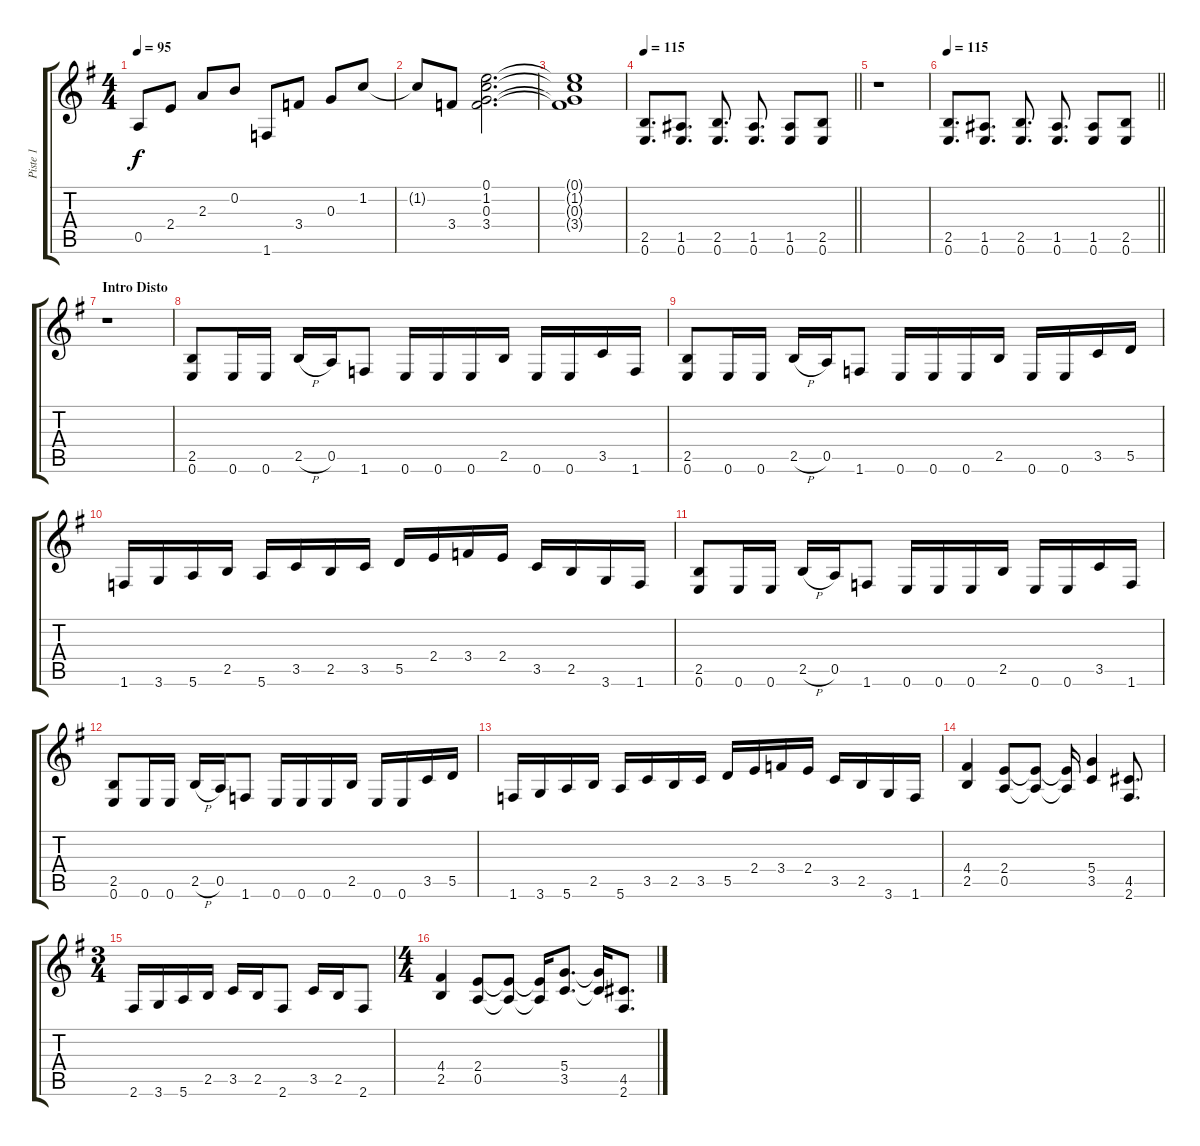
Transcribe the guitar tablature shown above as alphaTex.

\track ("Piste 1" "Piste 1") {instrument overdrivenguitar}
\staff {score tabs}
\tuning (E4 B3 G3 D3 A2 E2) {hide}
\ts (4 4)
\tempo 95
\clef g2
\ks eminor
0.5.8{dy f} 2.4.8 2.3.8 0.2.8 1.6.8 3.4.8 0.3.8 1.2.8 |
1.2{t}.8 3.4.8 (0.1 1.2 0.3 3.4).2{d} |
(0.1{t} 1.2{t} 0.3{t} 3.4{t}).1 |
\tempo 115
\barLineRight lightlight
(2.5 0.6).8{d} (1.5 0.6).8{d} (2.5 0.6).8{d} (1.5 0.6).8{d} (1.5 0.6).8 (2.5 0.6).8 |
r.1 |
\tempo 115
\barLineRight lightlight
(2.5 0.6).8{d} (1.5 0.6).8{d} (2.5 0.6).8{d} (1.5 0.6).8{d} (1.5 0.6).8 (2.5 0.6).8 |
\section ("" "Intro Disto")
r.1 |
(2.5 0.6).8 0.6.16 0.6.16 2.5{h}.16 0.5.16 1.6.8 0.6.16 0.6.16 0.6.16 2.5.16 0.6.16 0.6.16 3.5.16 1.6.16 |
(2.5 0.6).8 0.6.16 0.6.16 2.5{h}.16 0.5.16 1.6.8 0.6.16 0.6.16 0.6.16 2.5.16 0.6.16 0.6.16 3.5.16 5.5.16 |
1.6.16 3.6.16 5.6.16 2.5.16 5.6.16 3.5.16 2.5.16 3.5.16 5.5.16 2.4.16 3.4.16 2.4.16 3.5.16 2.5.16 3.6.16 1.6.16 |
(2.5 0.6).8 0.6.16 0.6.16 2.5{h}.16 0.5.16 1.6.8 0.6.16 0.6.16 0.6.16 2.5.16 0.6.16 0.6.16 3.5.16 1.6.16 |
(2.5 0.6).8 0.6.16 0.6.16 2.5{h}.16 0.5.16 1.6.8 0.6.16 0.6.16 0.6.16 2.5.16 0.6.16 0.6.16 3.5.16 5.5.16 |
1.6.16 3.6.16 5.6.16 2.5.16 5.6.16 3.5.16 2.5.16 3.5.16 5.5.16 2.4.16 3.4.16 2.4.16 3.5.16 2.5.16 3.6.16 1.6.16 |
(4.4 2.5).4 (2.4 0.5).8 (2.4{t} 0.5{t}).8 (2.4{t} 0.5{t}).16 (5.4 3.5).4 (4.5 2.6).8{d} |
\ts (3 4)
2.6.16 3.6.16 5.6.16 2.5.16 3.5.16 2.5.16 2.6.8 3.5.16 2.5.16 2.6.8 |
\ts (4 4)
(4.4 2.5).4 (2.4 0.5).8 (2.4{t} 0.5{t}).8 (2.4{t} 0.5{t}).16 (5.4 3.5).8{d} (5.4{t} 3.5{t}).16 (4.5 2.6).8{d}
